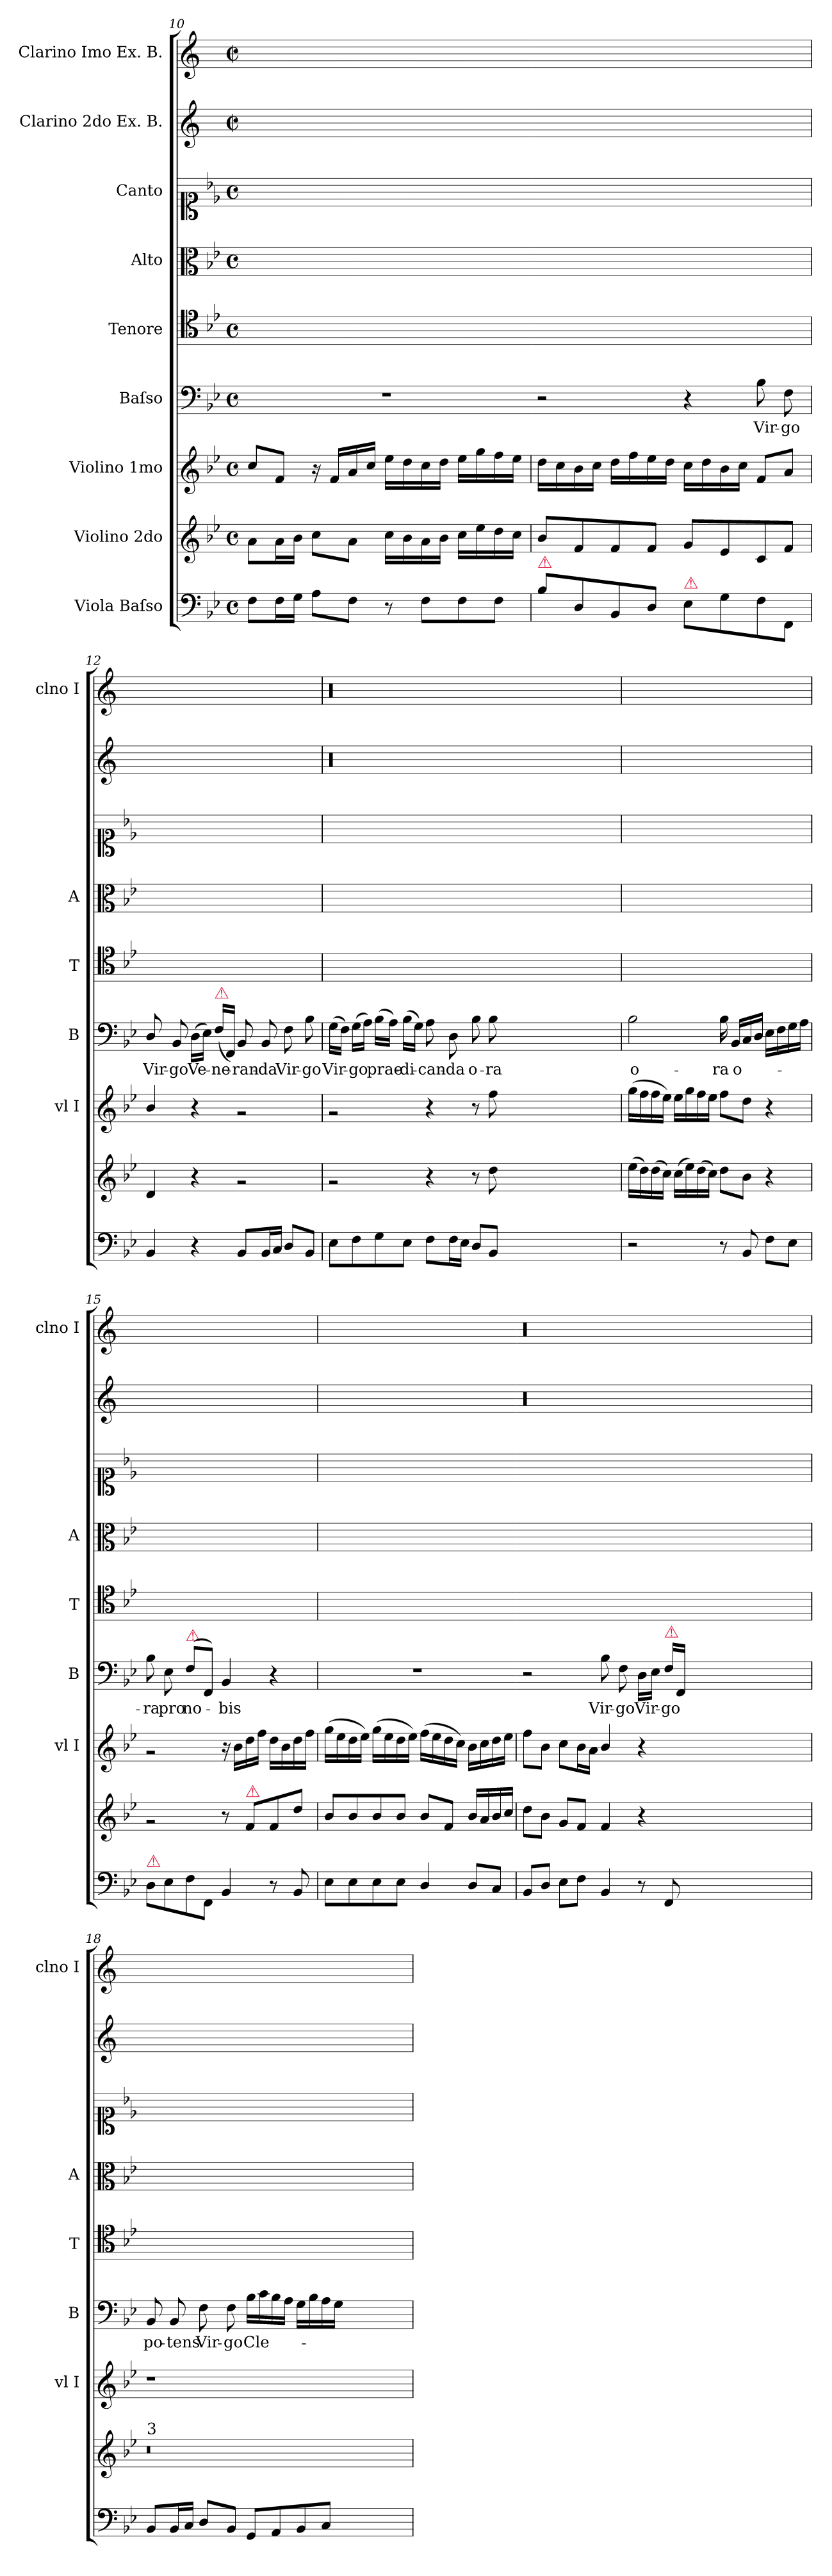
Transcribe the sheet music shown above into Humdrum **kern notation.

**kern	**kern	**kern	**kern	**text	**kern	**kern	**kern	**kern	**kern
*part9	*part8	*part7	*part6	*part6	*part5	*part4	*part3	*part2	*part1
*staff9	*staff8	*staff7	*staff6	*staff6	*staff5	*staff4	*staff3	*staff2	*staff1
*I"Viola Baſso	*I"Violino 2do	*I"Violino 1mo	*I"Baſso	*	*I"Tenore	*I"Alto	*I"Canto	*I"Clarino 2do Ex. B.	*I"Clarino Imo Ex. B.
*	*	*I'vl I	*I'B	*	*I'T	*I'A	*	*	*I'clno I
*clefF4	*clefG2	*clefG2	*clefF4	*	*clefC4	*clefC3	*clefC1	*clefG2	*clefG2
*	*	*	*	*	*	*	*	*ITrd1c2	*ITrd1c2
*k[b-e-]	*k[b-e-]	*k[b-e-]	*k[b-e-]	*	*k[b-e-]	*k[b-e-]	*k[b-e-]	*k[b-e-]	*k[b-e-]
*M4/4	*M4/4	*M4/4	*M4/4	*	*M4/4	*M4/4	*M4/4	*M4/4	*M4/4
*met(c)	*met(c)	*met(c)	*met(c)	*	*met(c)	*met(c)	*met(c)	*met(c|)	*met(c|)
=10	=10	=10	=10	=10	=10	=10	=10	=10	=10
8F\L	8a\L	8cc/L	1r	.	1ryy	1ryy	1ryy	1ryy	1ryy
16F\L	16a\L	8f/J	.	.	.	.	.	.	.
16G\JJ	16b-\JJ	.	.	.	.	.	.	.	.
8A\L	8cc\L	16r	.	.	.	.	.	.	.
.	.	16f/LL	.	.	.	.	.	.	.
8F\J	8a\J	16a/	.	.	.	.	.	.	.
.	.	16cc/JJ	.	.	.	.	.	.	.
8r	16cc\LL	16ee-\LL	.	.	.	.	.	.	.
.	16b-\	16dd\	.	.	.	.	.	.	.
8F\L	16a\	16cc\	.	.	.	.	.	.	.
.	16b-\JJ	16dd\JJ	.	.	.	.	.	.	.
8F\	16cc\LL	16ee-\LL	.	.	.	.	.	.	.
.	16ee-\	16gg\	.	.	.	.	.	.	.
8F\J	16dd\	16ff\	.	.	.	.	.	.	.
.	16cc\JJ	16ee-\JJ	.	.	.	.	.	.	.
=11	=11	=11	=11-	=11	=11	=11	=11	=11	=11
!LO:TX:a:color=crimson:t=⚠	!	!	!	!	!	!	!	!	!
8B-\L	8b-/L	16dd\LL	2r	.	1ryy	1ryy	1ryy	1ryy	1ryy
.	.	16cc\	.	.	.	.	.	.	.
8D/	8f/	16b-\	.	.	.	.	.	.	.
.	.	16cc\JJ	.	.	.	.	.	.	.
8BB-/	8f/	16dd\LL	.	.	.	.	.	.	.
.	.	16ff\	.	.	.	.	.	.	.
8D/J	8f/J	16ee-\	.	.	.	.	.	.	.
.	.	16dd\JJ	.	.	.	.	.	.	.
!LO:TX:a:color=crimson:t=⚠	!	!	!	!	!	!	!	!	!
8E-\L	8g/L	16cc\LL	4r	.	.	.	.	.	.
.	.	16dd\	.	.	.	.	.	.	.
8G\	8e-/	16b-\	.	.	.	.	.	.	.
.	.	16cc\JJ	.	.	.	.	.	.	.
8F\	8c/	8f/L	8B-\	Vir-	.	.	.	.	.
8FF/J	8f/J	8a/J	8F\	-go	.	.	.	.	.
=12	=12	=12	=12	=12	=12	=12	=12	=12	=12
!	!	!	!	!LO:LY:i	!	!	!	!	!
4BB-/	4d/	4b-/	8D/	Vir-	1ryy	1ryy	1ryy	1ryy	1ryy
!	!	!	!	!LO:LY:i	!	!	!	!	!
.	.	.	8BB-/	-go	.	.	.	.	.
4r	4r	4r	(16D\LL	Ve-	.	.	.	.	.
.	.	.	16E-\JJ)	.	.	.	.	.	.
!	!	!	!LO:TX:a:color=crimson:t=⚠	!	!	!	!	!	!
.	.	.	(>16F\LL	-ne-	.	.	.	.	.
.	.	.	16FF/JJ)	.	.	.	.	.	.
8BB-/L	2rg	2rg	8BB-/	-ran-	.	.	.	.	.
16BB-/L	.	.	8BB-/	-da	.	.	.	.	.
16C/JJ	.	.	.	.	.	.	.	.	.
8D/L	.	.	8F\	Vir-	.	.	.	.	.
8BB-/J	.	.	8B-\	-go	.	.	.	.	.
=13	=13	=13	=13	=13	=13	=13	=13	=13	=13
8E-\L	2rg	2rg	(16G\LL	Vir-	1ryy	1ryy	1ryy	00r	00r
.	.	.	16F\JJ)	.	.	.	.	.	.
8F\	.	.	(16G\LL	-go	.	.	.	.	.
.	.	.	16A\JJ)	.	.	.	.	.	.
8G\	.	.	(16B-\LL	-prae-	.	.	.	.	.
.	.	.	16A\JJ)	.	.	.	.	.	.
8E-\J	.	.	(16B-\LL	-di-	.	.	.	.	.
.	.	.	16G\JJ)	.	.	.	.	.	.
8F\L	4r	4r	8A\	-can-	.	.	.	.	.
16F\L	.	.	8D\	-da	.	.	.	.	.
16E-\JJ	.	.	.	.	.	.	.	.	.
8D/L	8r	8r	8B-\	o-	.	.	.	.	.
8BB-/J	8dd\	8ff\	8B-\	-ra	.	.	.	.	.
0.ryy	0.ryy	0.ryy	0.ryy	.	0.ryy	0.ryy	0.ryy	.	.
=14	=14	=14	=14	=14	=14	=14	=14	=14	=14
2r	(16ee-\LL	(16gg\LL	2B-\	o-	1ryy	1ryy	1ryy	1ryy	1ryy
.	16dd\)	16ff\	.	.	.	.	.	.	.
.	(16dd\	16ff\	.	.	.	.	.	.	.
.	16cc\JJ)	16ee-\JJ)	.	.	.	.	.	.	.
.	(16cc\LL	16ee-\LL	.	.	.	.	.	.	.
.	16ee-\)	16gg\	.	.	.	.	.	.	.
.	(16dd\	16ff\	.	.	.	.	.	.	.
.	16cc\JJ)	16ee-\JJ	.	.	.	.	.	.	.
8r	8dd\L	8ff\L	16B-\	-ra	.	.	.	.	.
.	.	.	16BB-/LL	o-	.	.	.	.	.
8BB-/	8b-\J	8dd\J	16C/	.	.	.	.	.	.
.	.	.	16D/JJ	.	.	.	.	.	.
8F\L	4r	4r	16E-\LL	.	.	.	.	.	.
.	.	.	16F\	.	.	.	.	.	.
8E-\J	.	.	16G\	.	.	.	.	.	.
.	.	.	16A\JJ	.	.	.	.	.	.
=15	=15	=15	=15	=15	=15	=15	=15	=15	=15
!LO:TX:a:color=crimson:t=⚠	!	!	!	!	!	!	!	!	!
8D\L	2rg	2rg	8B-\	-ra	1ryy	1ryy	1ryy	1ryy	1ryy
8E-\	.	.	8E-\	pro	.	.	.	.	.
!	!	!	!LO:TX:a:color=crimson:t=⚠	!	!	!	!	!	!
8F\	.	.	(>8F\L	no-	.	.	.	.	.
8FF/J	.	.	8FF/J)	.	.	.	.	.	.
4BB-/	8r	16r	4BB-/	-bis	.	.	.	.	.
.	.	16b-\LL	.	.	.	.	.	.	.
!	!LO:TX:a:color=crimson:t=⚠	!	!	!	!	!	!	!	!
.	8f/L	16dd\	.	.	.	.	.	.	.
.	.	16ff\JJ	.	.	.	.	.	.	.
8r	8f/	16dd\LL	4r	.	.	.	.	.	.
.	.	16b-\	.	.	.	.	.	.	.
8BB-/	8dd\J	16dd\	.	.	.	.	.	.	.
.	.	16ff\JJ	.	.	.	.	.	.	.
=16	=16	=16	=16	=16	=16	=16	=16	=16	=16
8E-\L	8b-/L	(16gg\LL	1r	.	1ryy	1ryy	1ryy	1ryy	1ryy
.	.	16ee-\	.	.	.	.	.	.	.
8E-\	8b-/	16dd\	.	.	.	.	.	.	.
.	.	16ee-\JJ)	.	.	.	.	.	.	.
8E-\	8b-/	(16gg\LL	.	.	.	.	.	.	.
.	.	16ee-\	.	.	.	.	.	.	.
8E-\J	8b-/J	16dd\	.	.	.	.	.	.	.
.	.	16ee-\JJ)	.	.	.	.	.	.	.
4D/	8b-/L	(16ff\LL	.	.	.	.	.	.	.
.	.	16ee-\	.	.	.	.	.	.	.
.	8f/J	16dd\	.	.	.	.	.	.	.
.	.	16cc\JJ)	.	.	.	.	.	.	.
8D/L	16b-/LL	16b-\LL	.	.	.	.	.	.	.
.	16a/	16cc\	.	.	.	.	.	.	.
8C/J	16b-/	16dd\	.	.	.	.	.	.	.
.	16cc/JJ	16ee-\JJ	.	.	.	.	.	.	.
=17	=17	=17	=17-	=17	=17	=17	=17	=17	=17
8BB-/L	8dd\L	8ff\L	2r	.	1ryy	1ryy	1ryy	00r	00r
8D/J	8b-\J	8b-\J	.	.	.	.	.	.	.
8E-\L	8g/L	8cc\L	.	.	.	.	.	.	.
8F\J	8f/J	16b-\L	.	.	.	.	.	.	.
.	.	16a\JJ	.	.	.	.	.	.	.
4BB-/	4f/	4b-/	8B-\	Vir-	.	.	.	.	.
.	.	.	8F\	-go	.	.	.	.	.
8r	4r	4r	16D\LL	Vir-	.	.	.	.	.
.	.	.	16E-\JJ	.	.	.	.	.	.
!	!	!	!LO:TX:a:color=crimson:t=⚠	!	!	!	!	!	!
8FF/	.	.	16F\LL	-go	.	.	.	.	.
.	.	.	16FF/JJ	.	.	.	.	.	.
0.ryy	0.ryy	0.ryy	0.ryy	.	0.ryy	0.ryy	0.ryy	.	.
=18	=18	=18	=18	=18	=18	=18	=18	=18	=18
!	!LO:TX:a:t=3	!	!	!	!	!	!	!	!
8BB-/L	0r	1r	8BB-/	-po-	1ryy	1ryy	1ryy	0ryy	0ryy
16BB-/L	.	.	8BB-/	-tens	.	.	.	.	.
16C/JJ	.	.	.	.	.	.	.	.	.
8D/L	.	.	8F\	Vir-	.	.	.	.	.
8BB-/J	.	.	8F\	-go	.	.	.	.	.
8GG/L	.	.	16B-\LL	Cle-	.	.	.	.	.
.	.	.	16c\	.	.	.	.	.	.
8AA/	.	.	16B-\	.	.	.	.	.	.
.	.	.	16A\JJ	.	.	.	.	.	.
8BB-/	.	.	16G\LL	.	.	.	.	.	.
.	.	.	16B-\	.	.	.	.	.	.
8C/J	.	.	16A\	.	.	.	.	.	.
.	.	.	16G\JJ	.	.	.	.	.	.
1ryy	.	1ryy	1ryy	.	1ryy	1ryy	1ryy	.	.
=	=	=	=	=	=	=	=	=	=
*-	*-	*-	*-	*-	*-	*-	*-	*-	*-
